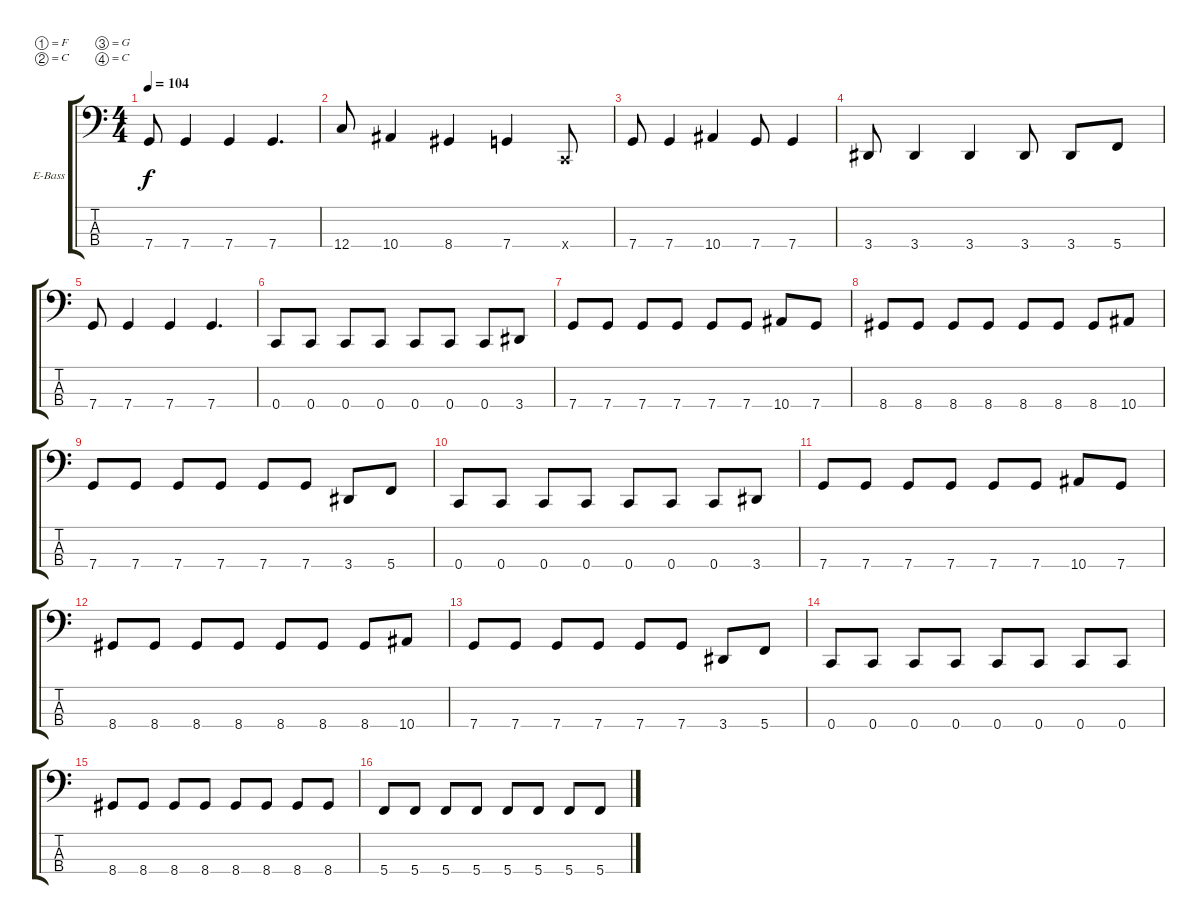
\defaultSystemsLayout 4
\bracketExtendMode groupsimilarinstruments
\firstSystemTrackNameOrientation horizontal
\otherSystemsTrackNameOrientation horizontal
\track ("Electric Bass" "E-Bass") {instrument electricbassfinger}
\staff {score tabs}
\tuning (F2 C2 G1 C1)
\ts (4 4)
\tempo 104
\clef f4
\scale
0.333333
\ks c
7.4.8{dy f} 7.4.4 7.4.4 7.4.4{d} |
\scale
0.333333 12.4.8 10.4.4 8.4.4 7.4.4 0.4{x}.8 |
\scale
0.333333 7.4.8 7.4.4 10.4.4 7.4.8 7.4.4 |
\scale
0.333333 3.4.8 3.4.4 3.4.4 3.4.8 3.4.8 5.4.8 |
\scale
0.333333 7.4.8 7.4.4 7.4.4 7.4.4{d} |
\scale
0.333333 0.4.8 0.4.8 0.4.8 0.4.8 0.4.8 0.4.8 0.4.8 3.4.8 |
\scale
0.333333 7.4.8 7.4.8 7.4.8 7.4.8 7.4.8 7.4.8 10.4.8 7.4.8 |
\scale
0.333333 8.4.8 8.4.8 8.4.8 8.4.8 8.4.8 8.4.8 8.4.8 10.4.8 |
\scale
0.333333 7.4.8 7.4.8 7.4.8 7.4.8 7.4.8 7.4.8 3.4.8 5.4.8 |
\scale
0.333333 0.4.8 0.4.8 0.4.8 0.4.8 0.4.8 0.4.8 0.4.8 3.4.8 |
\scale
0.333333 7.4.8 7.4.8 7.4.8 7.4.8 7.4.8 7.4.8 10.4.8 7.4.8 |
\scale
0.333333 8.4.8 8.4.8 8.4.8 8.4.8 8.4.8 8.4.8 8.4.8 10.4.8 |
\scale
0.333333 7.4.8 7.4.8 7.4.8 7.4.8 7.4.8 7.4.8 3.4.8 5.4.8 |
\scale
0.333333 0.4.8 0.4.8 0.4.8 0.4.8 0.4.8 0.4.8 0.4.8 0.4.8 |
\scale
0.333333 8.4.8 8.4.8 8.4.8 8.4.8 8.4.8 8.4.8 8.4.8 8.4.8 |
\scale
0.333333 5.4.8 5.4.8 5.4.8 5.4.8 5.4.8 5.4.8 5.4.8 5.4.8
